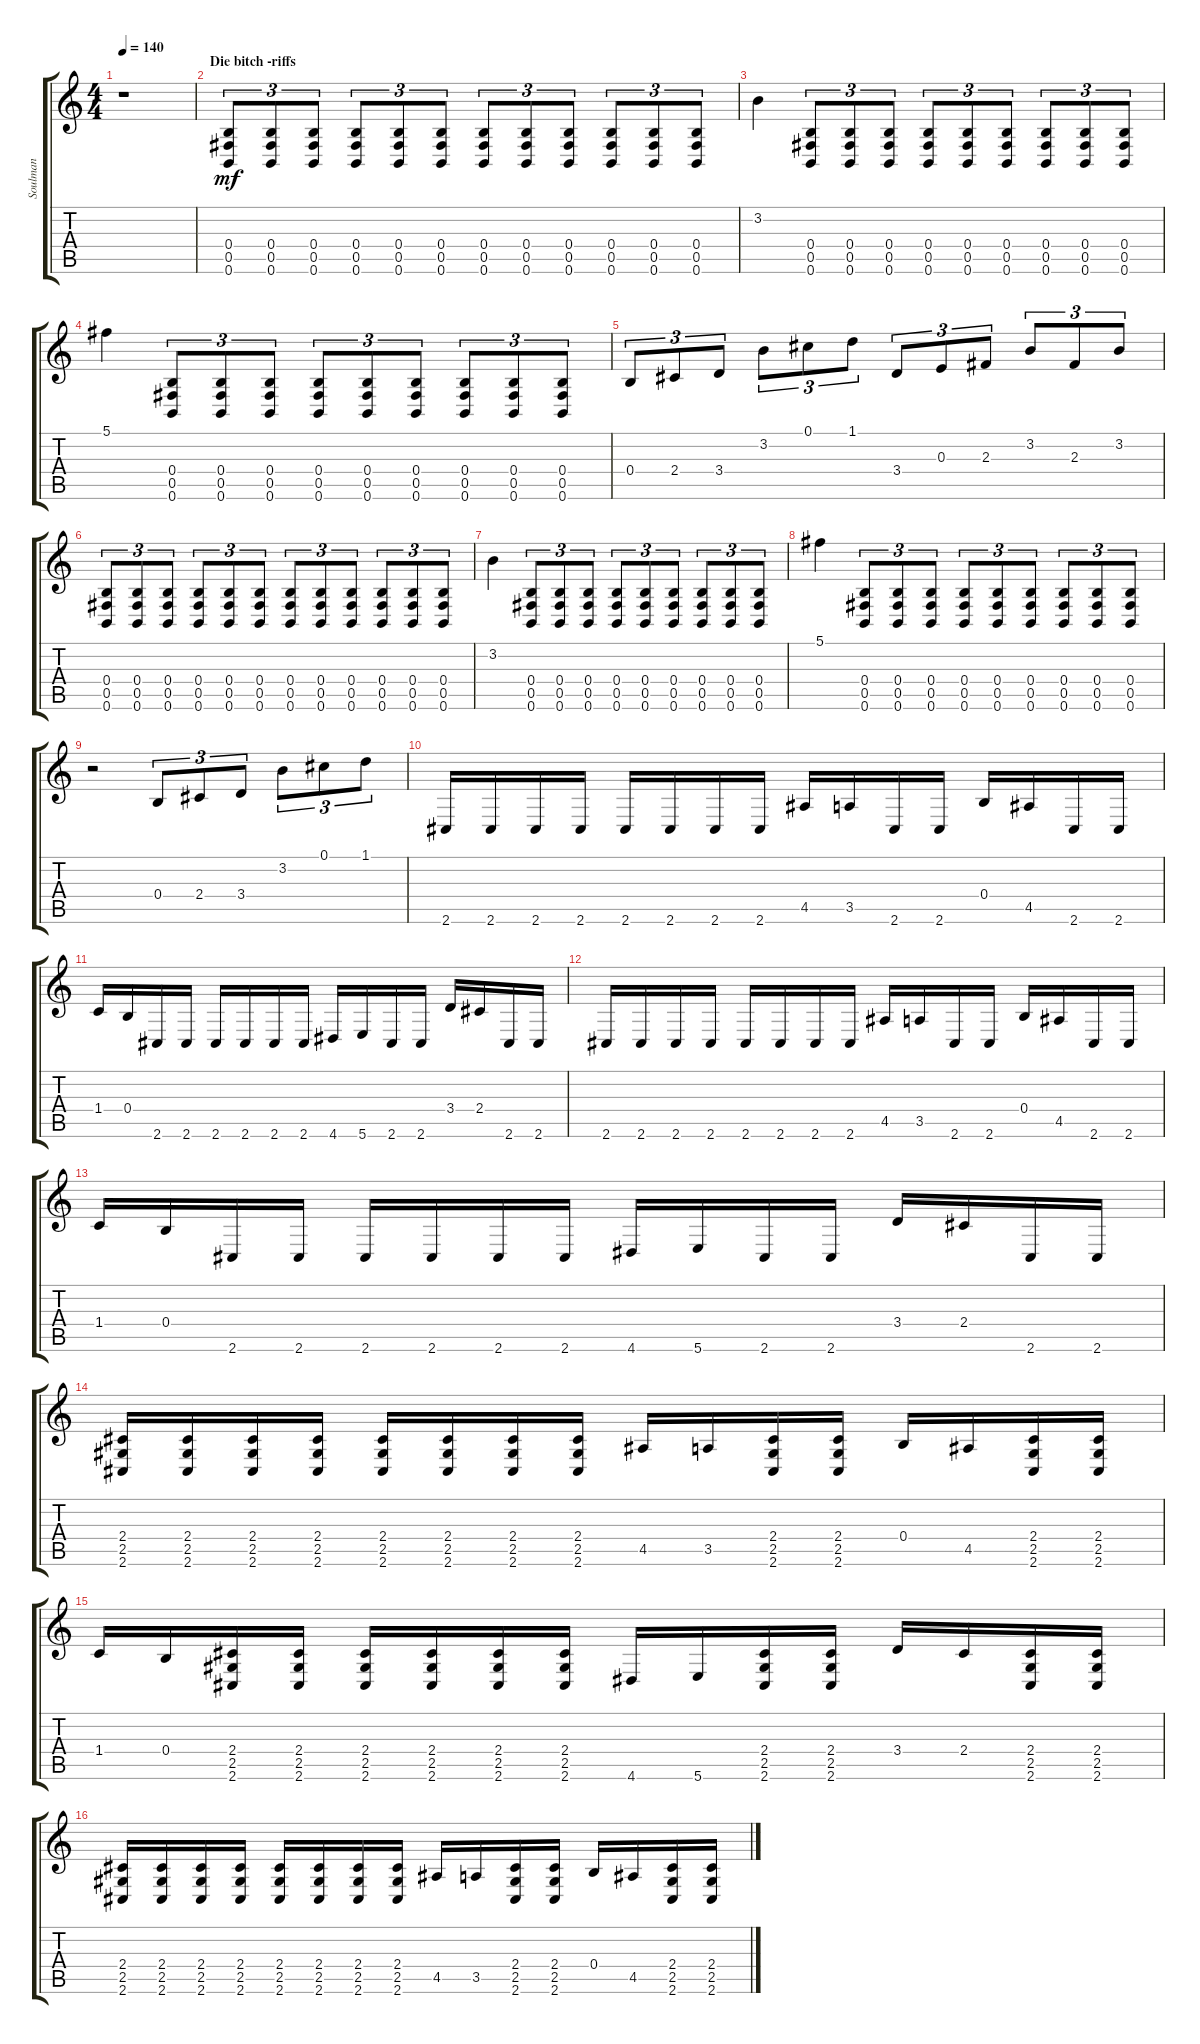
\track ("Soulman" "Soulman") {instrument distortionguitar}
\staff {score tabs}
\tuning (Db4 Ab3 E3 B2 Gb2 B1) {hide}
\ts (4 4)
\tempo 140
\clef g2
\ks c
r.1{dy mf} |
\section ("" "Die bitch -riffs")
(0.4 0.5 0.6).8{tu (3 2)} (0.4 0.5 0.6).8{tu (3 2)} (0.4 0.5 0.6).8{tu (3 2)} (0.4 0.5 0.6).8{tu (3 2)} (0.4 0.5 0.6).8{tu (3 2)} (0.4 0.5 0.6).8{tu (3 2)} (0.4 0.5 0.6).8{tu (3 2)} (0.4 0.5 0.6).8{tu (3 2)} (0.4 0.5 0.6).8{tu (3 2)} (0.4 0.5 0.6).8{tu (3 2)} (0.4 0.5 0.6).8{tu (3 2)} (0.4 0.5 0.6).8{tu (3 2)} |
3.2.4 (0.4 0.5 0.6).8{tu (3 2)} (0.4 0.5 0.6).8{tu (3 2)} (0.4 0.5 0.6).8{tu (3 2)} (0.4 0.5 0.6).8{tu (3 2)} (0.4 0.5 0.6).8{tu (3 2)} (0.4 0.5 0.6).8{tu (3 2)} (0.4 0.5 0.6).8{tu (3 2)} (0.4 0.5 0.6).8{tu (3 2)} (0.4 0.5 0.6).8{tu (3 2)} |
5.1.4 (0.4 0.5 0.6).8{tu (3 2)} (0.4 0.5 0.6).8{tu (3 2)} (0.4 0.5 0.6).8{tu (3 2)} (0.4 0.5 0.6).8{tu (3 2)} (0.4 0.5 0.6).8{tu (3 2)} (0.4 0.5 0.6).8{tu (3 2)} (0.4 0.5 0.6).8{tu (3 2)} (0.4 0.5 0.6).8{tu (3 2)} (0.4 0.5 0.6).8{tu (3 2)} |
0.4.8{tu (3 2)} 2.4.8{tu (3 2)} 3.4.8{tu (3 2)} 3.2.8{tu (3 2)} 0.1.8{tu (3 2)} 1.1.8{tu (3 2)} 3.4.8{tu (3 2)} 0.3.8{tu (3 2)} 2.3.8{tu (3 2)} 3.2.8{tu (3 2)} 2.3.8{tu (3 2)} 3.2.8{tu (3 2)} |
(0.4 0.5 0.6).8{tu (3 2)} (0.4 0.5 0.6).8{tu (3 2)} (0.4 0.5 0.6).8{tu (3 2)} (0.4 0.5 0.6).8{tu (3 2)} (0.4 0.5 0.6).8{tu (3 2)} (0.4 0.5 0.6).8{tu (3 2)} (0.4 0.5 0.6).8{tu (3 2)} (0.4 0.5 0.6).8{tu (3 2)} (0.4 0.5 0.6).8{tu (3 2)} (0.4 0.5 0.6).8{tu (3 2)} (0.4 0.5 0.6).8{tu (3 2)} (0.4 0.5 0.6).8{tu (3 2)} |
3.2.4 (0.4 0.5 0.6).8{tu (3 2)} (0.4 0.5 0.6).8{tu (3 2)} (0.4 0.5 0.6).8{tu (3 2)} (0.4 0.5 0.6).8{tu (3 2)} (0.4 0.5 0.6).8{tu (3 2)} (0.4 0.5 0.6).8{tu (3 2)} (0.4 0.5 0.6).8{tu (3 2)} (0.4 0.5 0.6).8{tu (3 2)} (0.4 0.5 0.6).8{tu (3 2)} |
5.1.4 (0.4 0.5 0.6).8{tu (3 2)} (0.4 0.5 0.6).8{tu (3 2)} (0.4 0.5 0.6).8{tu (3 2)} (0.4 0.5 0.6).8{tu (3 2)} (0.4 0.5 0.6).8{tu (3 2)} (0.4 0.5 0.6).8{tu (3 2)} (0.4 0.5 0.6).8{tu (3 2)} (0.4 0.5 0.6).8{tu (3 2)} (0.4 0.5 0.6).8{tu (3 2)} |
r.2 0.4.8{tu (3 2)} 2.4.8{tu (3 2)} 3.4.8{tu (3 2)} 3.2.8{tu (3 2)} 0.1.8{tu (3 2)} 1.1.8{tu (3 2)} |
2.6.16 2.6.16 2.6.16 2.6.16 2.6.16 2.6.16 2.6.16 2.6.16 4.5.16 3.5.16 2.6.16 2.6.16 0.4.16 4.5.16 2.6.16 2.6.16 |
1.4.16 0.4.16 2.6.16 2.6.16 2.6.16 2.6.16 2.6.16 2.6.16 4.6.16 5.6.16 2.6.16 2.6.16 3.4.16 2.4.16 2.6.16 2.6.16 |
2.6.16 2.6.16 2.6.16 2.6.16 2.6.16 2.6.16 2.6.16 2.6.16 4.5.16 3.5.16 2.6.16 2.6.16 0.4.16 4.5.16 2.6.16 2.6.16 |
1.4.16 0.4.16 2.6.16 2.6.16 2.6.16 2.6.16 2.6.16 2.6.16 4.6.16 5.6.16 2.6.16 2.6.16 3.4.16 2.4.16 2.6.16 2.6.16 |
(2.4 2.5 2.6).16 (2.4 2.5 2.6).16 (2.4 2.5 2.6).16 (2.4 2.5 2.6).16 (2.4 2.5 2.6).16 (2.4 2.5 2.6).16 (2.4 2.5 2.6).16 (2.4 2.5 2.6).16 4.5.16 3.5.16 (2.4 2.5 2.6).16 (2.4 2.5 2.6).16 0.4.16 4.5.16 (2.4 2.5 2.6).16 (2.4 2.5 2.6).16 |
1.4.16 0.4.16 (2.4 2.5 2.6).16 (2.4 2.5 2.6).16 (2.4 2.5 2.6).16 (2.4 2.5 2.6).16 (2.4 2.5 2.6).16 (2.4 2.5 2.6).16 4.6.16 5.6.16 (2.4 2.5 2.6).16 (2.4 2.5 2.6).16 3.4.16 2.4.16 (2.4 2.5 2.6).16 (2.4 2.5 2.6).16 |
(2.4 2.5 2.6).16 (2.4 2.5 2.6).16 (2.4 2.5 2.6).16 (2.4 2.5 2.6).16 (2.4 2.5 2.6).16 (2.4 2.5 2.6).16 (2.4 2.5 2.6).16 (2.4 2.5 2.6).16 4.5.16 3.5.16 (2.4 2.5 2.6).16 (2.4 2.5 2.6).16 0.4.16 4.5.16 (2.4 2.5 2.6).16 (2.4 2.5 2.6).16
